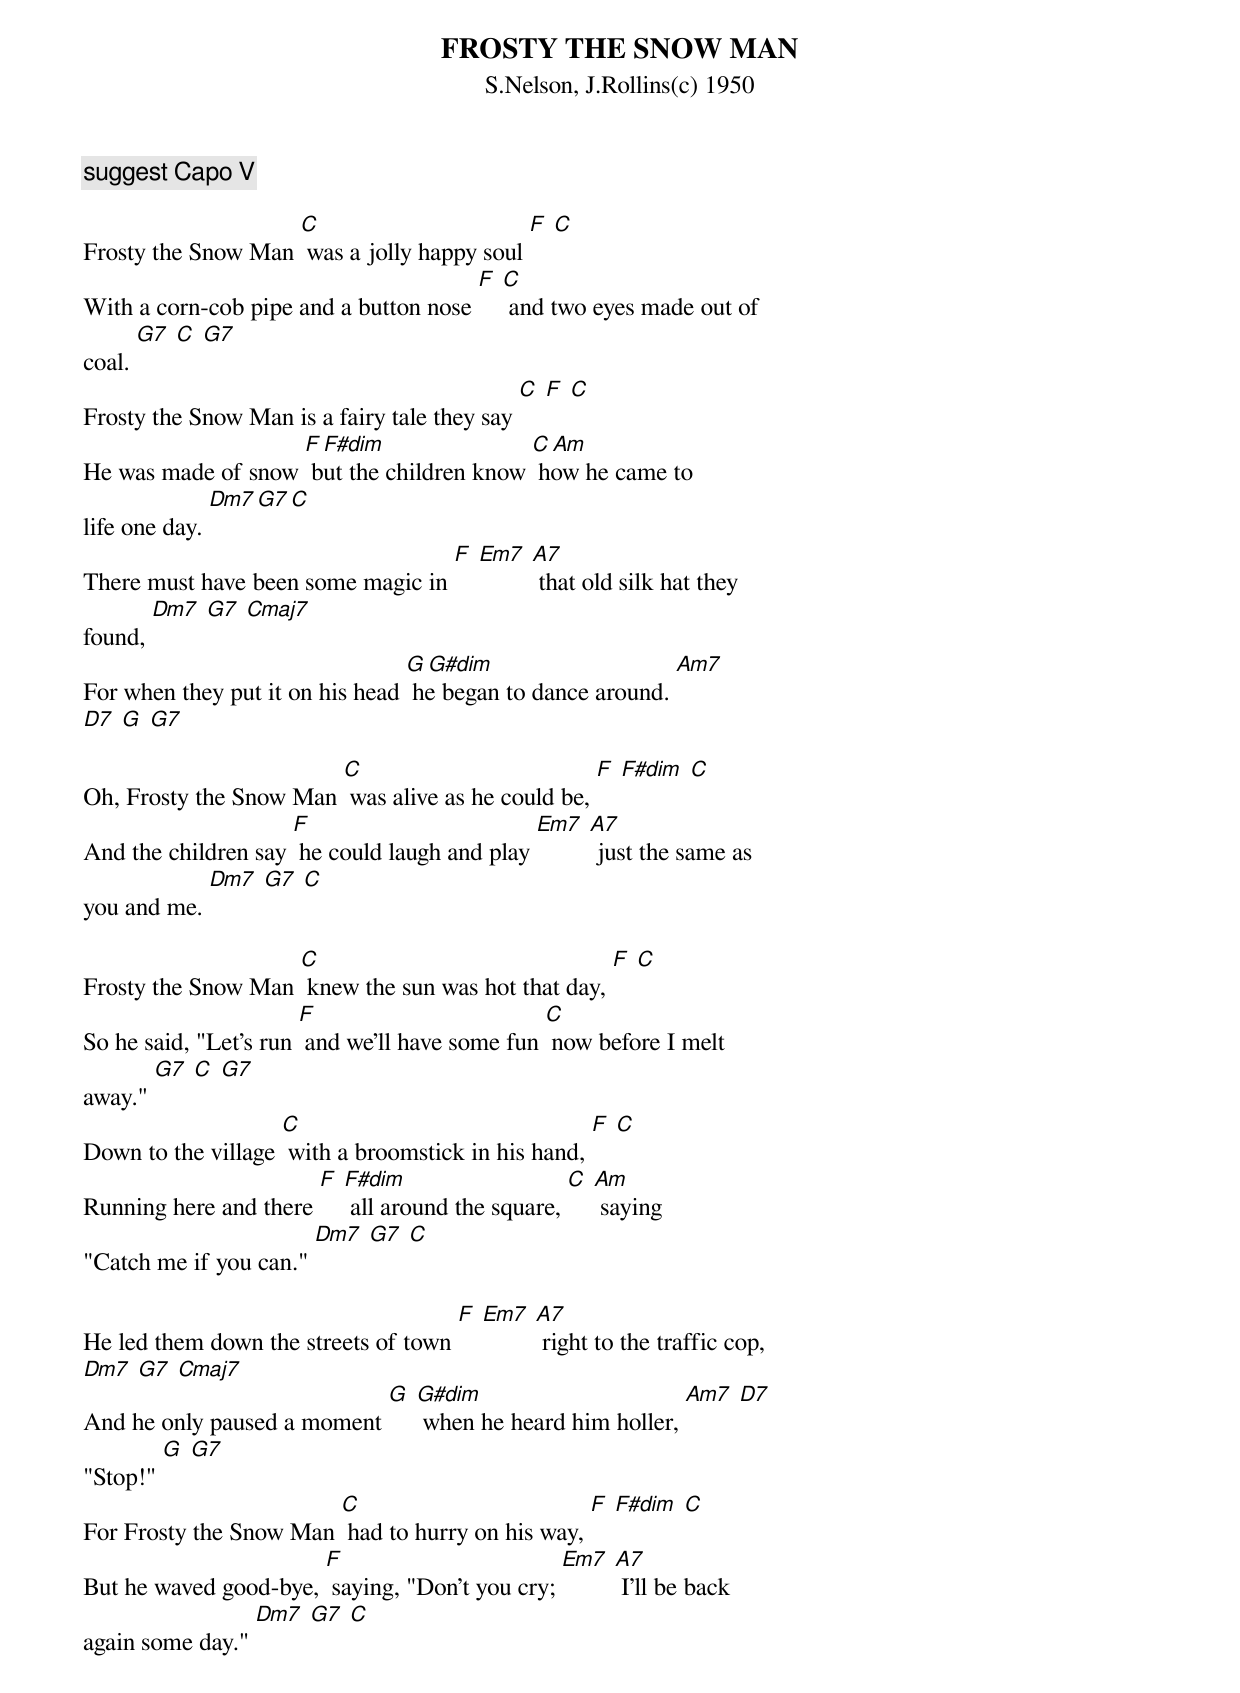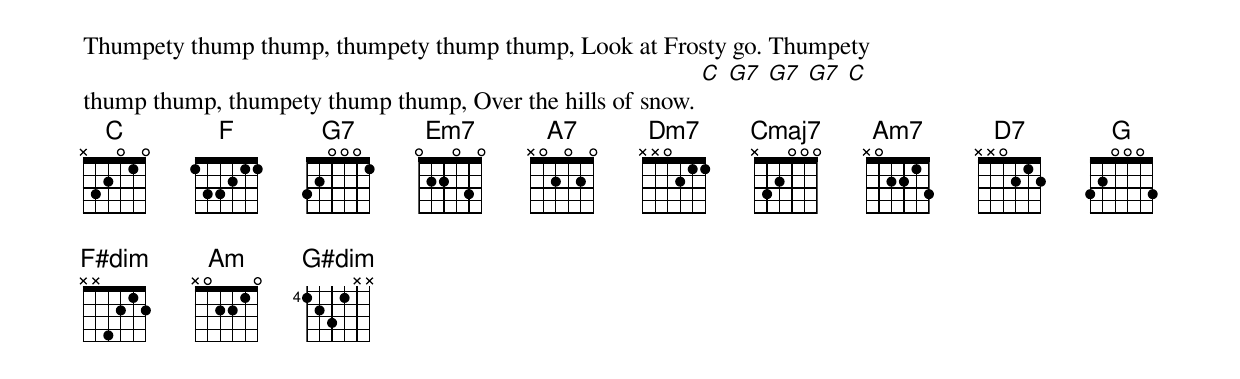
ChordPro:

{t:FROSTY THE SNOW MAN}
{st:S.Nelson, J.Rollins(c) 1950}
{c:suggest Capo V}

Frosty the Snow Man [C] was a jolly happy soul [F] [C]
With a corn-cob pipe and a button nose [F] [C] and two eyes made out of
coal. [G7] [C] [G7]
Frosty the Snow Man is a fairy tale they say [C] [F] [C]
He was made of snow [F F#dim] but the children know [C Am] how he came to
life one day. [Dm7 G7 C]
There must have been some magic in [F] [Em7] [A7] that old silk hat they
found, [Dm7] [G7] [Cmaj7]
For when they put it on his head [G G#dim] he began to dance around. [Am7]
[D7] [G] [G7]

Oh, Frosty the Snow Man [C] was alive as he could be, [F] [F#dim] [C]
And the children say [F] he could laugh and play [Em7] [A7] just the same as
you and me. [Dm7] [G7] [C]

Frosty the Snow Man [C] knew the sun was hot that day, [F] [C]
So he said, "Let's run [F] and we'll have some fun [C] now before I melt
away." [G7] [C] [G7]
Down to the village [C] with a broomstick in his hand, [F] [C]
Running here and there [F] [F#dim] all around the square, [C] [Am] saying
"Catch me if you can." [Dm7] [G7] [C]

He led them down the streets of town [F] [Em7] [A7] right to the traffic cop,
[Dm7] [G7] [Cmaj7]
And he only paused a moment [G] [G#dim] when he heard him holler, [Am7] [D7]
"Stop!" [G] [G7]
For Frosty the Snow Man [C] had to hurry on his way, [F] [F#dim] [C]
But he waved good-bye, [F] saying, "Don't you cry; [Em7] [A7] I'll be back
again some day." [Dm7] [G7] [C]

Thumpety thump thump, thumpety thump thump, Look at Frosty go. Thumpety
thump thump, thumpety thump thump, Over the hills of snow. [C] [G7] [G7] [G7] [C]
